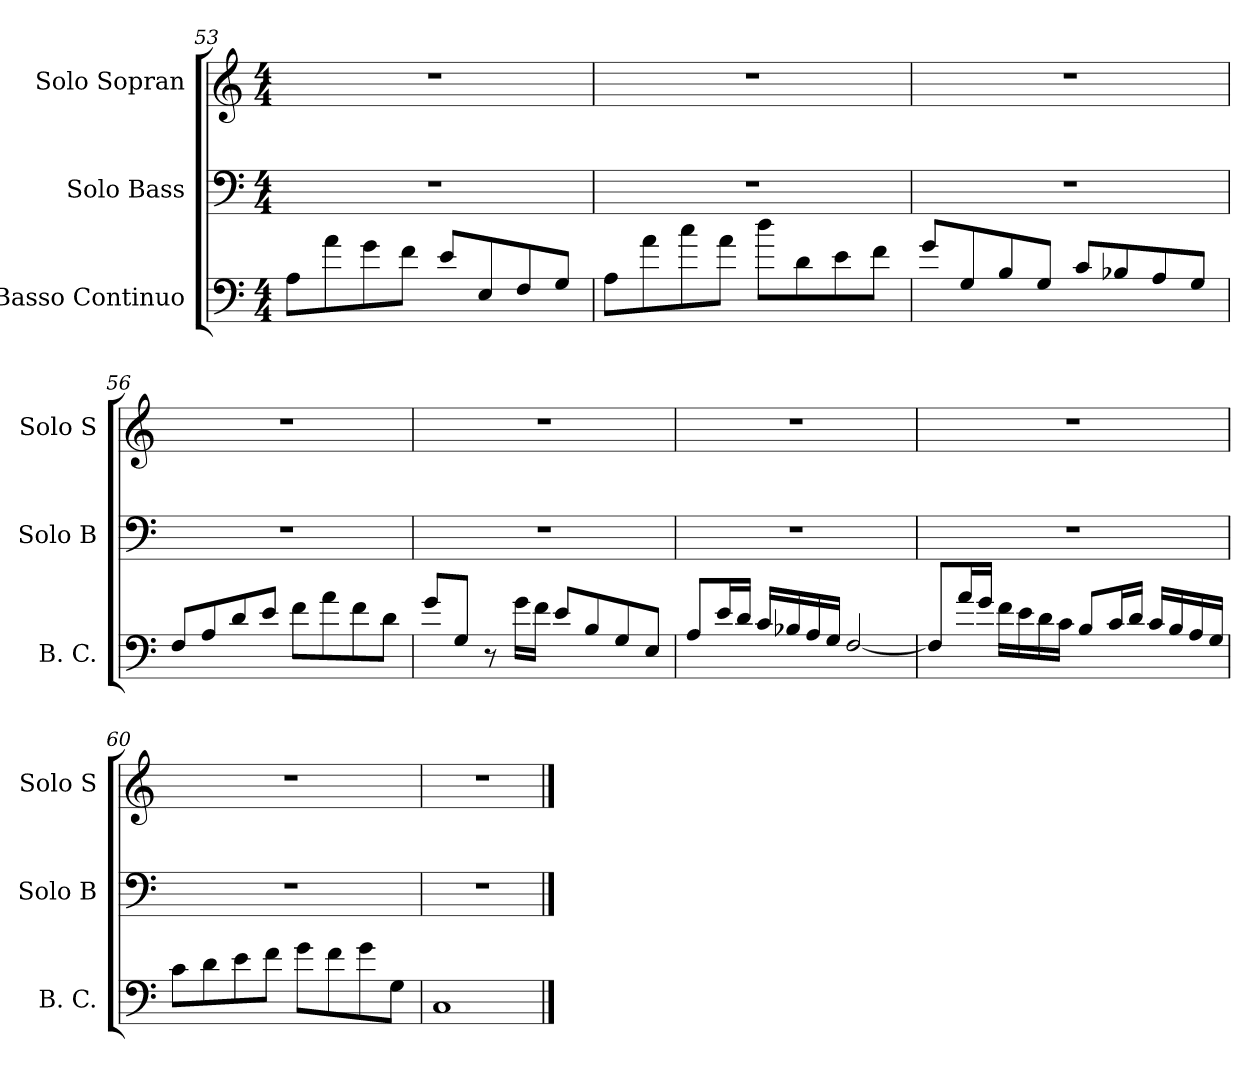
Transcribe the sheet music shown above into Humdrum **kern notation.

**kern	**kern	**kern
*part3	*part2	*part1
*staff3	*staff2	*staff1
*I"Basso Continuo	*I"Solo Bass	*I"Solo Sopran
*I'B. C.	*I'Solo B	*I'Solo S
*clefF4	*clefF4	*clefG2
*ITrd7c12	*	*
*k[]	*k[]	*k[]
*M4/4	*M4/4	*M4/4
=53	=53	=53
8AA\L	1r	1r
8A\	.	.
8G\	.	.
8F\J	.	.
8E/L	.	.
8EE/	.	.
8FF/	.	.
8GG/J	.	.
=54	=54	=54
8AA\L	1r	1r
8A\	.	.
8c\	.	.
8A\J	.	.
8d\L	.	.
8D\	.	.
8E\	.	.
8F\J	.	.
!!LO:LB:g=z
=55	=55	=55
8G/L	1r	1r
8GG/	.	.
8BB/	.	.
8GG/J	.	.
8C/L	.	.
8BB-X/	.	.
8AA/	.	.
8GG/J	.	.
=56	=56	=56
8FF/L	1r	1r
8AA/	.	.
8D/	.	.
8E/J	.	.
8F\L	.	.
8A\	.	.
8F\	.	.
8D\J	.	.
=57	=57	=57
8G/L	1r	1r
8GG/J	.	.
8r	.	.
16G\LL	.	.
16F\JJ	.	.
8E/L	.	.
8BB/	.	.
8GG/	.	.
8EE/J	.	.
!!LO:LB:g=z
=58	=58	=58
8AA/L	1r	1r
16E/L	.	.
16D/JJ	.	.
16C/LL	.	.
16BB-X/	.	.
16AA/	.	.
16GG/JJ	.	.
[2FF/	.	.
=59	=59	=59
8FF/L]	1r	1r
16A/L	.	.
16G/JJ	.	.
16F\LL	.	.
16E\	.	.
16D\	.	.
16C\JJ	.	.
8BB/L	.	.
16C/L	.	.
16D/JJ	.	.
16C/LL	.	.
16BB/	.	.
16AA/	.	.
16GG/JJ	.	.
=60	=60	=60
8C\L	1r	1r
8D\	.	.
8E\	.	.
8F\J	.	.
8G\L	.	.
8F\	.	.
8G\	.	.
8GG\J	.	.
!!LO:LB:g=z
=61	=61	=61
1CC>	1r	1r
==	==	==
*-	*-	*-
